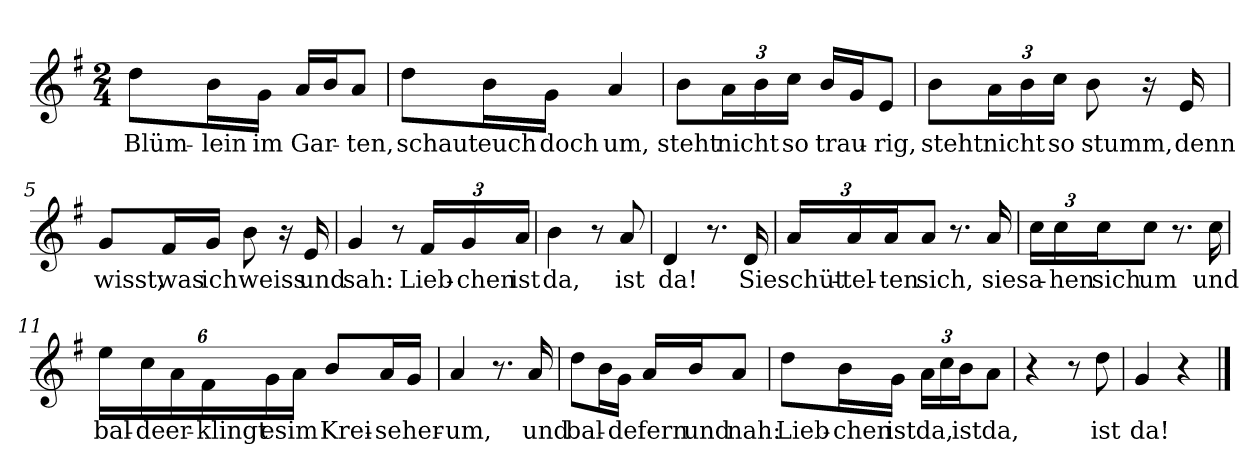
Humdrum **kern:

**kern	**text
*part1	*part1
*staff1	*staff1
*clefG2	*
*k[f#]	*
*M2/4	*
=1	=1
!	!LO:LY:b
8dd\L	Blüm-
!	!LO:LY:b
16b\L	-lein
!	!LO:LY:b
16g\JJ	im
!	!LO:LY:b
16a/LL	Gar-
16b/J	.
!	!LO:LY:b
8a/J	-ten,
=2	=2
!	!LO:LY:b
8dd\L	schaut
!	!LO:LY:b
16b\L	euch
!	!LO:LY:b
16g\JJ	doch
!	!LO:LY:b
4a/	um,
=3	=3
!	!LO:LY:b
8b\L	steht
!	!LO:LY:b
24a\L	nicht
24b\	.
!	!LO:LY:b
24cc\JJ	so
!	!LO:LY:b
16b/LL	trau-
16g/J	.
!	!LO:LY:b
8e/J	-rig,
=4	=4
!	!LO:LY:b
8b\L	steht
!	!LO:LY:b
24a\L	nicht
24b\	.
!	!LO:LY:b
24cc\JJ	so
!	!LO:LY:b
8b\	stumm,
16r	.
!	!LO:LY:b
16e/	denn
!!LO:LB:g=z
=5	=5
!	!LO:LY:b
8g/L	wisst,
!	!LO:LY:b
16f#/L	was
!	!LO:LY:b
16g/JJ	ich
!	!LO:LY:b
8b\	weiss
16r	.
!	!LO:LY:b
16e/	und
=6	=6
!	!LO:LY:b
4g/	sah:
8r	.
!	!LO:LY:b
24f#/LL	Lieb-
!	!LO:LY:b
24g/	-chen
!	!LO:LY:b
24a/JJ	ist
=7	=7
!	!LO:LY:b
4b\	da,
8r	.
!	!LO:LY:b
8a/	ist
=8	=8
!	!LO:LY:b
4d/	da!
8.r	.
!	!LO:LY:b
16d/	Sie
=9	=9
!	!LO:LY:b
24a/LL	schüt-
!	!LO:LY:b
24a/	-tel-
!	!LO:LY:b
24a/J	-ten
!	!LO:LY:b
8a/J	sich,
8.r	.
!	!LO:LY:b
16a/	sie
=10	=10
!	!LO:LY:b
24cc\LL	sa-
!	!LO:LY:b
24cc\	-hen
!	!LO:LY:b
24cc\J	sich
!	!LO:LY:b
8cc\J	um
8.r	.
!	!LO:LY:b
16cc\	und
!!LO:LB:g=z
=11	=11
!	!LO:LY:b
24ee\LL	bal-
!	!LO:LY:b
24cc\	-de
!	!LO:LY:b
24a\	er-
!	!LO:LY:b
24f#\	-klingt
!	!LO:LY:b
24g\	es
!	!LO:LY:b
24a\JJ	im
!	!LO:LY:b
8b/L	Krei-
!	!LO:LY:b
16a/L	-se
!	!LO:LY:b
16g/JJ	her-
=12	=12
!	!LO:LY:b
4a/	-um,
8.r	.
!	!LO:LY:b
16a/	und
=13	=13
!	!LO:LY:b
8dd\L	bal-
16b\L	.
!	!LO:LY:b
16g\JJ	-de
!	!LO:LY:b
16a/LL	fern
!	!LO:LY:b
16b/J	und
!	!LO:LY:b
8a/J	nah:
=14	=14
!	!LO:LY:b
8dd\L	Lieb-
!	!LO:LY:b
16b\L	-chen
!	!LO:LY:b
16g\JJ	ist
!	!LO:LY:b
24a\LL	da,
24cc\	.
!	!LO:LY:b
24b\J	ist
!	!LO:LY:b
8a\J	da,
=15	=15
4r	.
8r	.
!	!LO:LY:b
8dd\	ist
=16	=16
!	!LO:LY:b
4g/	da!
4r	.
==	==
*-	*-
